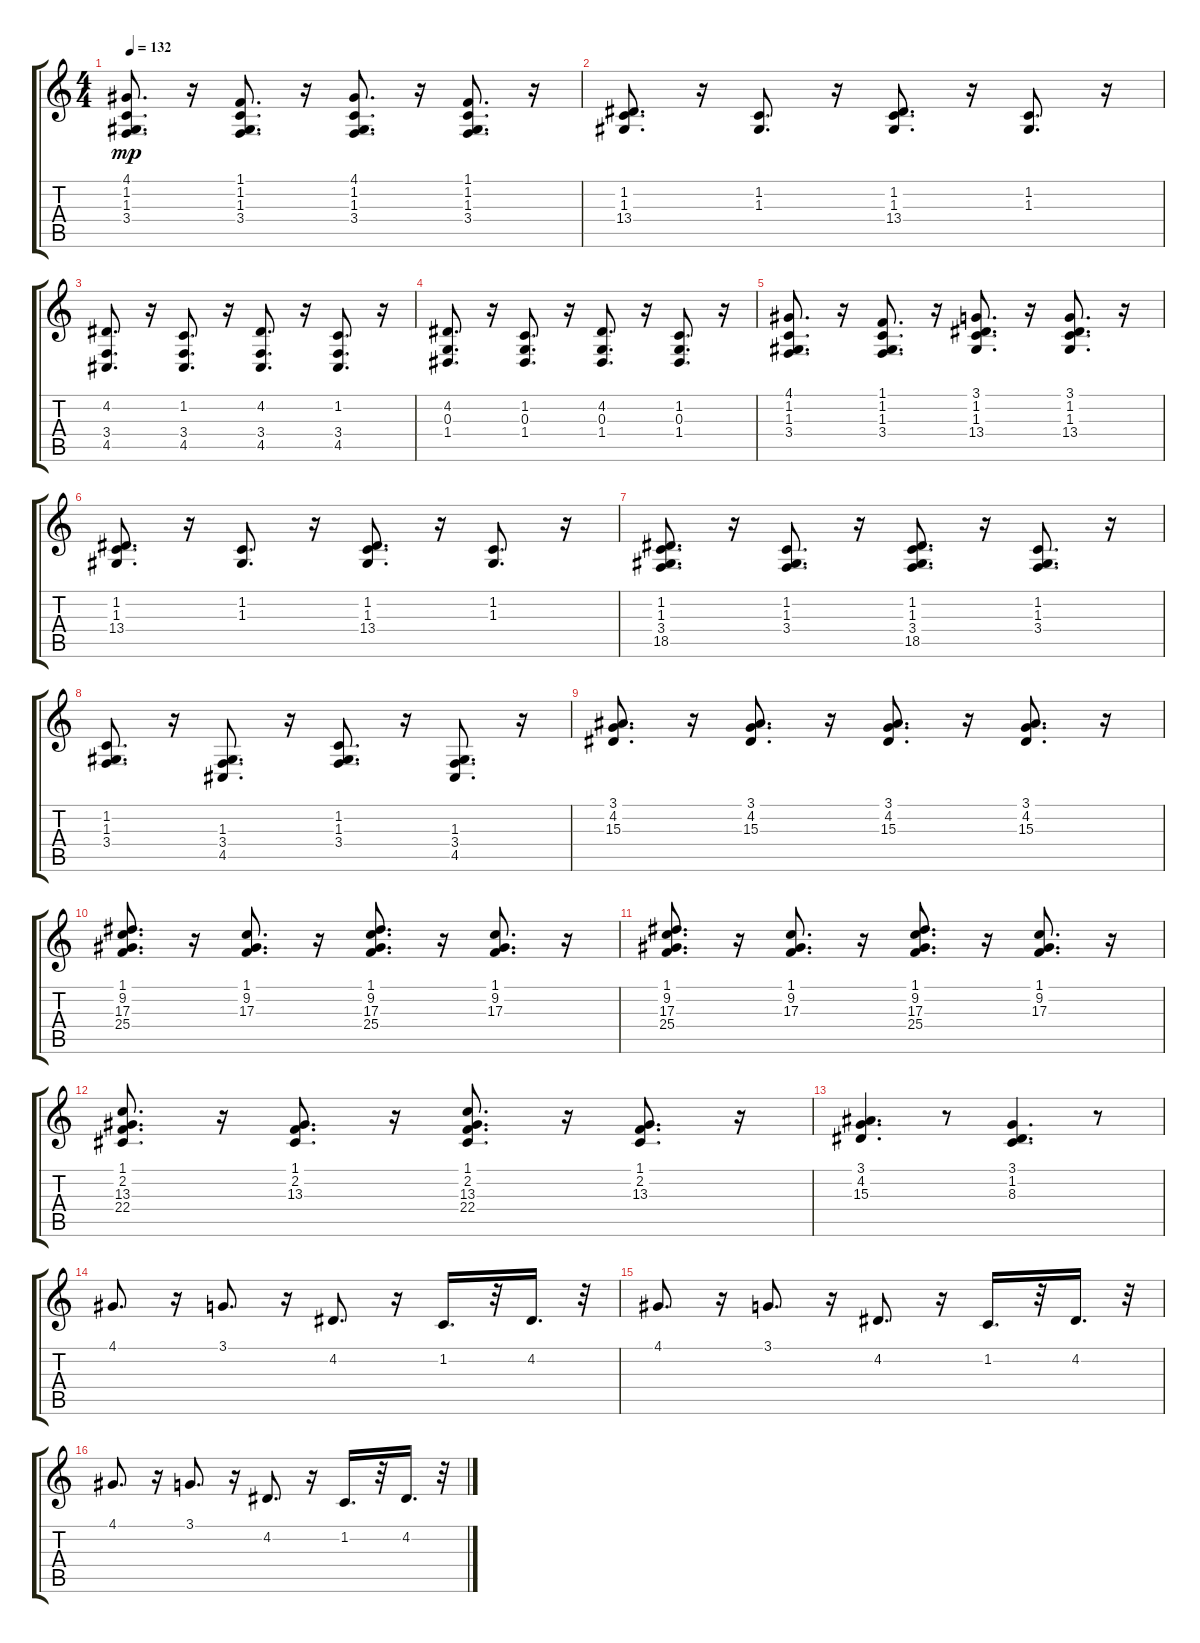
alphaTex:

\track "" {instrument brightacousticpiano}
\staff {score tabs}
\tuning (E4 B3 G3 D3 A2 E2) {hide}
\ts (4 4)
\tempo 132
\clef g2
\ks c
(4.1 1.2 1.3 3.4).8{d dy mp} r.16 (1.1 1.2 1.3 3.4).8{d} r.16 (4.1 1.2 1.3 3.4).8{d} r.16 (1.1 1.2 1.3 3.4).8{d} r.16 |
(1.2 1.3 13.4).8{d} r.16 (1.2 1.3).8{d} r.16 (1.2 1.3 13.4).8{d} r.16 (1.2 1.3).8{d} r.16 |
(4.2 3.4 4.5).8{d} r.16 (1.2 3.4 4.5).8{d} r.16 (4.2 3.4 4.5).8{d} r.16 (1.2 3.4 4.5).8{d} r.16 |
(4.2 0.3 1.4).8{d} r.16 (1.2 0.3 1.4).8{d} r.16 (4.2 0.3 1.4).8{d} r.16 (1.2 0.3 1.4).8{d} r.16 |
(4.1 1.2 1.3 3.4).8{d} r.16 (1.1 1.2 1.3 3.4).8{d} r.16 (3.1 1.2 1.3 13.4).8{d} r.16 (3.1 1.2 1.3 13.4).8{d} r.16 |
(1.2 1.3 13.4).8{d} r.16 (1.2 1.3).8{d} r.16 (1.2 1.3 13.4).8{d} r.16 (1.2 1.3).8{d} r.16 |
(1.2 1.3 3.4 18.5).8{d} r.16 (1.2 1.3 3.4).8{d} r.16 (1.2 1.3 3.4 18.5).8{d} r.16 (1.2 1.3 3.4).8{d} r.16 |
(1.2 1.3 3.4).8{d} r.16 (1.3 3.4 4.5).8{d} r.16 (1.2 1.3 3.4).8{d} r.16 (1.3 3.4 4.5).8{d} r.16 |
(3.1 4.2 15.3).8{d} r.16 (3.1 4.2 15.3).8{d} r.16 (3.1 4.2 15.3).8{d} r.16 (3.1 4.2 15.3).8{d} r.16 |
(1.1 9.2 17.3 25.4).8{d} r.16 (1.1 9.2 17.3).8{d} r.16 (1.1 9.2 17.3 25.4).8{d} r.16 (1.1 9.2 17.3).8{d} r.16 |
(1.1 9.2 17.3 25.4).8{d} r.16 (1.1 9.2 17.3).8{d} r.16 (1.1 9.2 17.3 25.4).8{d} r.16 (1.1 9.2 17.3).8{d} r.16 |
(1.1 2.2 13.3 22.4).8{d} r.16 (1.1 2.2 13.3).8{d} r.16 (1.1 2.2 13.3 22.4).8{d} r.16 (1.1 2.2 13.3).8{d} r.16 |
(3.1 4.2 15.3).4{d} r.8 (3.1 1.2 8.3).4{d} r.8 |
4.1.8{d} r.16 3.1.8{d} r.16 4.2.8{d} r.16 1.2.16{d} r.32 4.2.16{d} r.32 |
4.1.8{d} r.16 3.1.8{d} r.16 4.2.8{d} r.16 1.2.16{d} r.32 4.2.16{d} r.32 |
4.1.8{d} r.16 3.1.8{d} r.16 4.2.8{d} r.16 1.2.16{d} r.32 4.2.16{d} r.32
